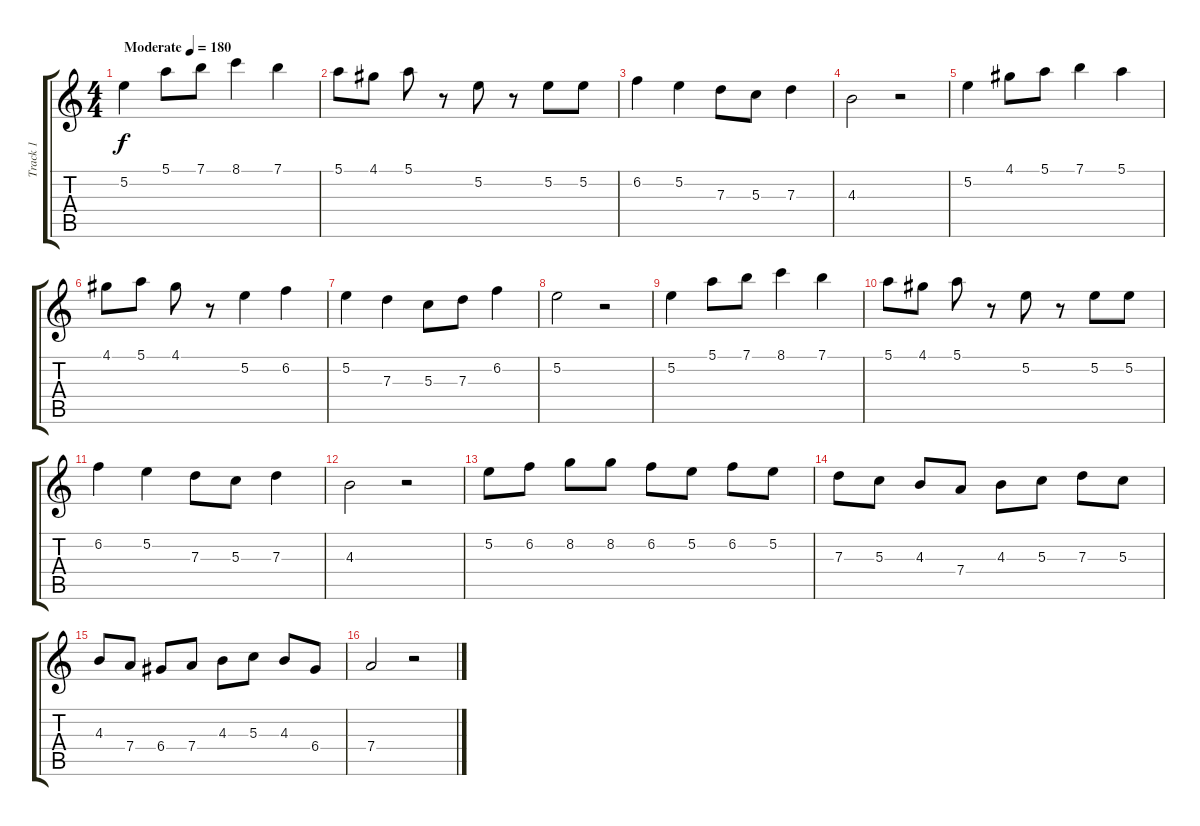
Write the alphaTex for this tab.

\track ("Track 1" "Track 1") {instrument acousticguitarnylon}
\staff {score tabs}
\tuning (E4 B3 G3 D3 A2 E2) {hide}
\ts (4 4)
\tempo (180 "Moderate")
\clef g2
\ks c
5.2.4{dy f instrument acousticguitarnylon} 5.1.8 7.1.8 8.1.4 7.1.4 |
5.1.8 4.1.8 5.1.8 r.8 5.2.8 r.8 5.2.8 5.2.8 |
6.2.4 5.2.4 7.3.8 5.3.8 7.3.4 |
4.3.2 r.2 |
5.2.4 4.1.8 5.1.8 7.1.4 5.1.4 |
4.1.8 5.1.8 4.1.8 r.8 5.2.4 6.2.4 |
5.2.4 7.3.4 5.3.8 7.3.8 6.2.4 |
5.2.2 r.2 |
5.2.4 5.1.8 7.1.8 8.1.4 7.1.4 |
5.1.8 4.1.8 5.1.8 r.8 5.2.8 r.8 5.2.8 5.2.8 |
6.2.4 5.2.4 7.3.8 5.3.8 7.3.4 |
4.3.2 r.2 |
5.2.8 6.2.8 8.2.8 8.2.8 6.2.8 5.2.8 6.2.8 5.2.8 |
7.3.8 5.3.8 4.3.8 7.4.8 4.3.8 5.3.8 7.3.8 5.3.8 |
4.3.8 7.4.8 6.4.8 7.4.8 4.3.8 5.3.8 4.3.8 6.4.8 |
7.4.2 r.2
